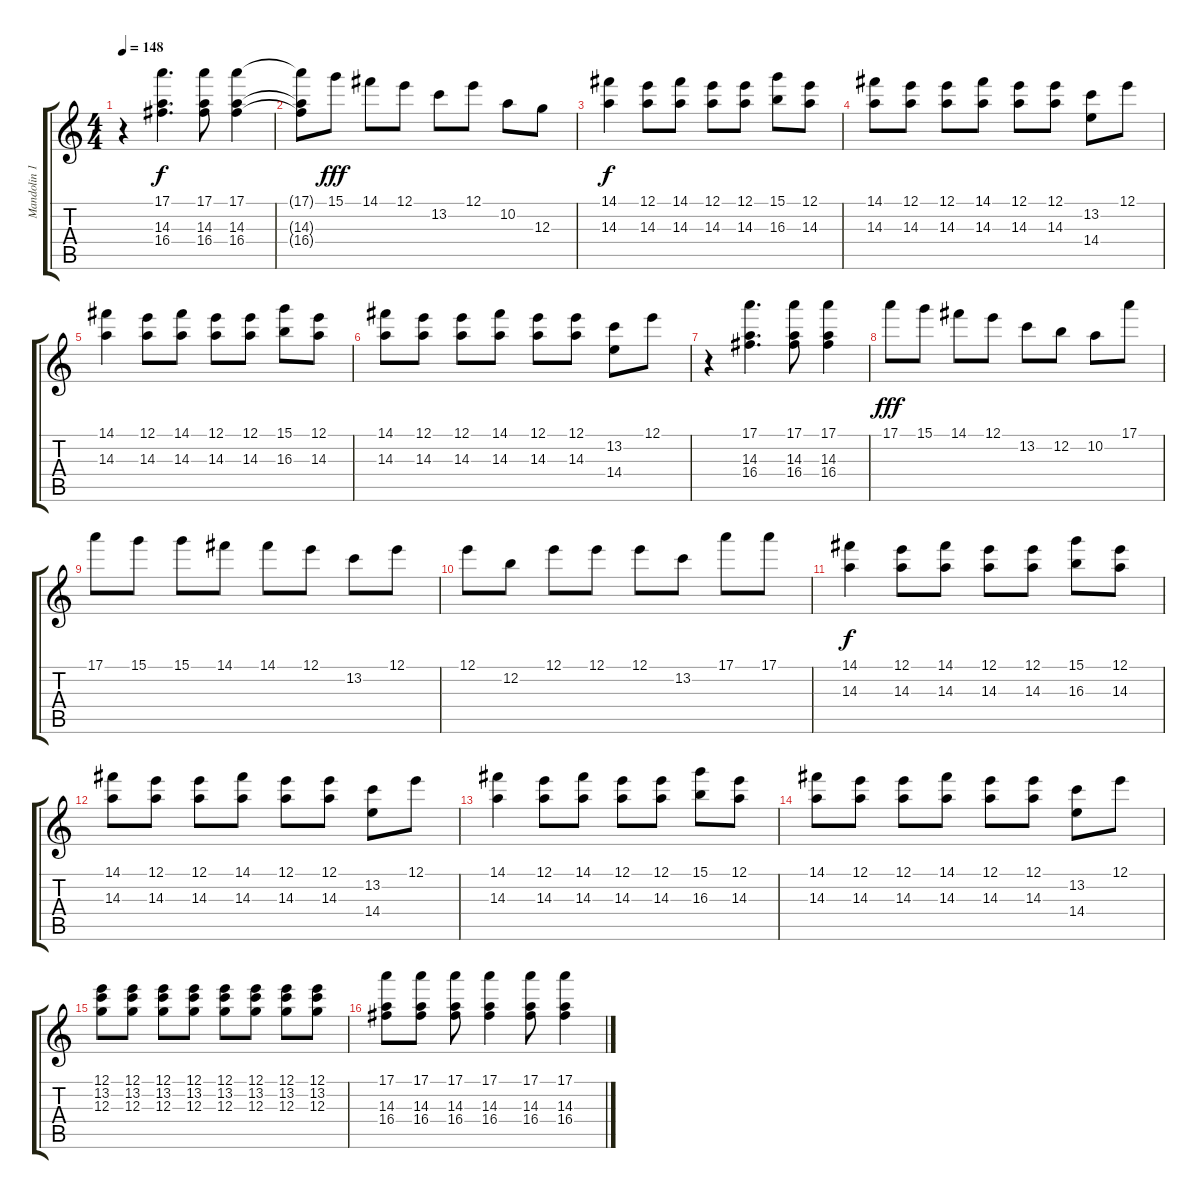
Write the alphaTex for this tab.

\track ("Mandolin 1" "Mandolin 1") {instrument acousticguitarnylon}
\staff {score tabs}
\tuning (E4 B3 G3 D3 A2 E2) {hide}
\ts (4 4)
\tempo 148
\clef g2
\ks c
r.4{dy fff} (17.1 14.3 16.4).4{d dy f} (17.1 14.3 16.4).8 (17.1 14.3 16.4).4 |
(17.1{t} 14.3{t} 16.4{t}).8 15.1.8{dy fff} 14.1.8 12.1.8 13.2.8 12.1.8 10.2.8 12.3.8 |
(14.1 14.3).4{dy f} (12.1 14.3).8 (14.1 14.3).8 (12.1 14.3).8 (12.1 14.3).8 (15.1 16.3).8 (12.1 14.3).8 |
(14.1 14.3).8 (12.1 14.3).8 (12.1 14.3).8 (14.1 14.3).8 (12.1 14.3).8 (12.1 14.3).8 (13.2 14.4).8 12.1.8 |
(14.1 14.3).4 (12.1 14.3).8 (14.1 14.3).8 (12.1 14.3).8 (12.1 14.3).8 (15.1 16.3).8 (12.1 14.3).8 |
(14.1 14.3).8 (12.1 14.3).8 (12.1 14.3).8 (14.1 14.3).8 (12.1 14.3).8 (12.1 14.3).8 (13.2 14.4).8 12.1.8 |
r.4 (17.1 14.3 16.4).4{d} (17.1 14.3 16.4).8 (17.1 14.3 16.4).4 |
17.1.8{dy fff} 15.1.8 14.1.8 12.1.8 13.2.8 12.2.8 10.2.8 17.1.8 |
17.1.8 15.1.8 15.1.8 14.1.8 14.1.8 12.1.8 13.2.8 12.1.8 |
12.1.8 12.2.8 12.1.8 12.1.8 12.1.8 13.2.8 17.1.8 17.1.8 |
(14.1 14.3).4{dy f} (12.1 14.3).8 (14.1 14.3).8 (12.1 14.3).8 (12.1 14.3).8 (15.1 16.3).8 (12.1 14.3).8 |
(14.1 14.3).8 (12.1 14.3).8 (12.1 14.3).8 (14.1 14.3).8 (12.1 14.3).8 (12.1 14.3).8 (13.2 14.4).8 12.1.8 |
(14.1 14.3).4 (12.1 14.3).8 (14.1 14.3).8 (12.1 14.3).8 (12.1 14.3).8 (15.1 16.3).8 (12.1 14.3).8 |
(14.1 14.3).8 (12.1 14.3).8 (12.1 14.3).8 (14.1 14.3).8 (12.1 14.3).8 (12.1 14.3).8 (13.2 14.4).8 12.1.8 |
(12.1 13.2 12.3).8 (12.1 13.2 12.3).8 (12.1 13.2 12.3).8 (12.1 13.2 12.3).8 (12.1 13.2 12.3).8 (12.1 13.2 12.3).8 (12.1 13.2 12.3).8 (12.1 13.2 12.3).8 |
(17.1 14.3 16.4).8 (17.1 14.3 16.4).8 (17.1 14.3 16.4).8 (17.1 14.3 16.4).4 (17.1 14.3 16.4).8 (17.1 14.3 16.4).4
